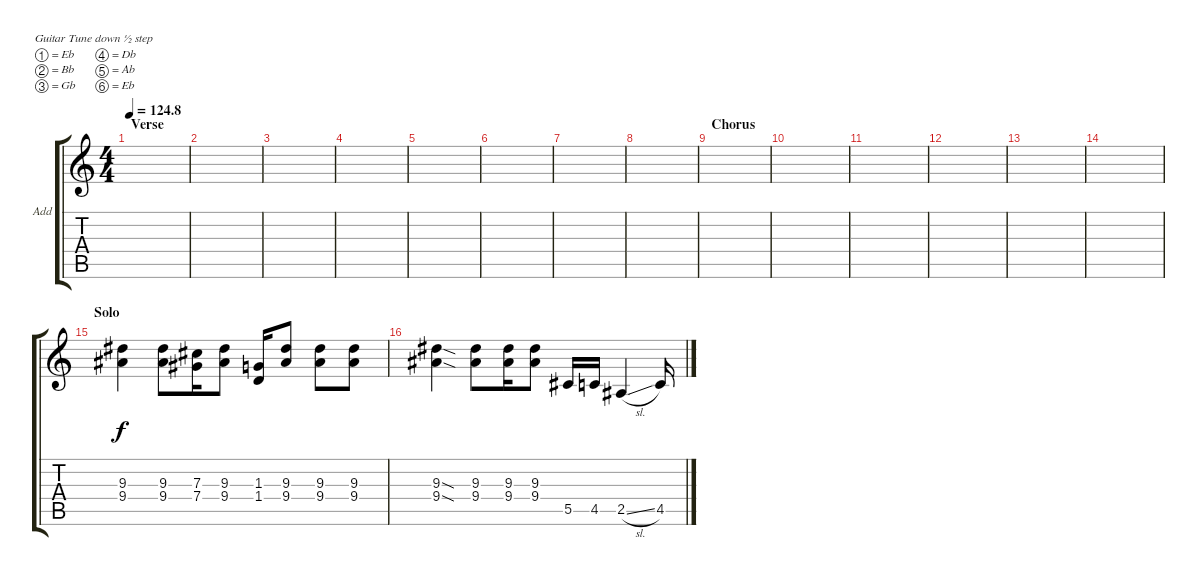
\defaultSystemsLayout 4
\bracketExtendMode groupsimilarinstruments
\firstSystemTrackNameOrientation horizontal
\otherSystemsTrackNameOrientation horizontal
\track ("Additional" "Add") {instrument distortionguitar}
\staff {score tabs}
\tuning (Eb4 Bb3 Gb3 Db3 Ab2 Eb2)
\ts (4 4)
\section ("" "Verse")
\tempo
124.8
\accidentals auto
\clef g2
\ottava regular
\simile none
\ks c
|
|
|
|
|
|
|
|
\section ("" "Chorus")
|
|
|
|
|
|
\section ("" "Solo")
(9.3 9.4).4 (9.4 9.3).8 (7.4 7.3).16 (9.4 9.3).8 (1.4 1.3).16 (9.4 9.3).8 (9.4 9.3).8 (9.3 9.4).8 |
(9.4{sod} 9.3{sod}).4 (9.4 9.3).8 (9.4 9.3).16 (9.4 9.3).8 5.5.16 4.5.16 2.5{sl}.4 4.5.16
